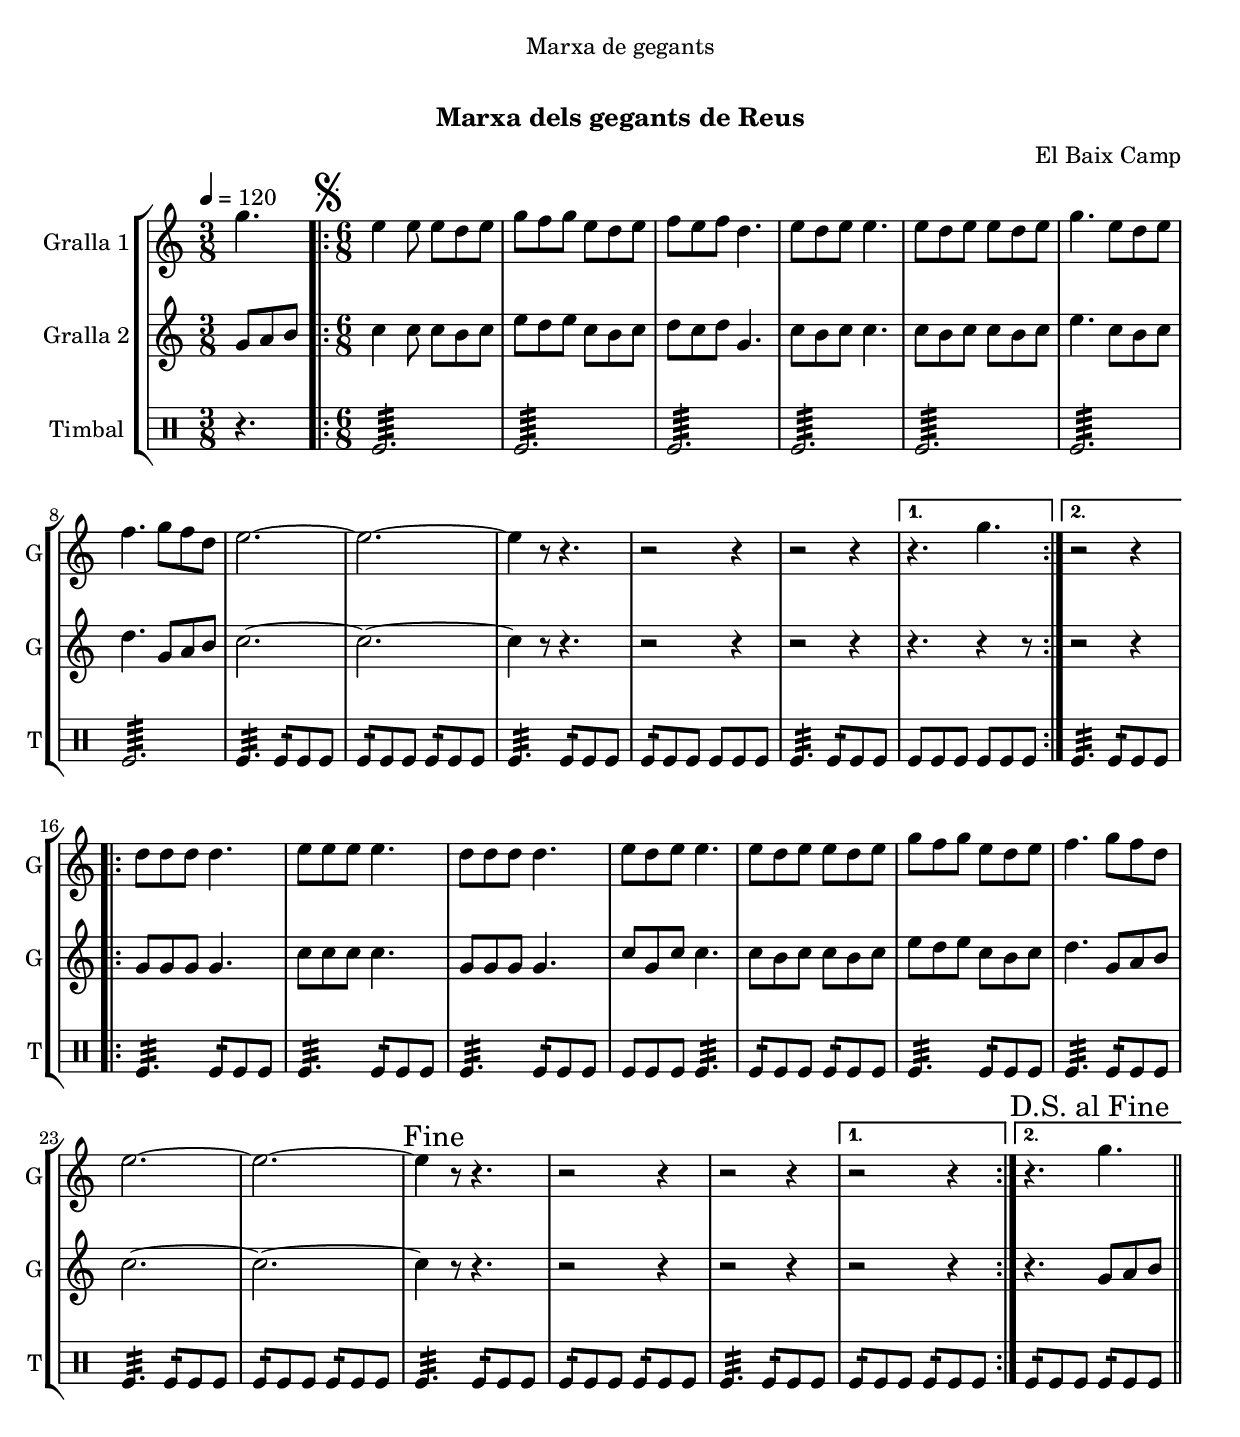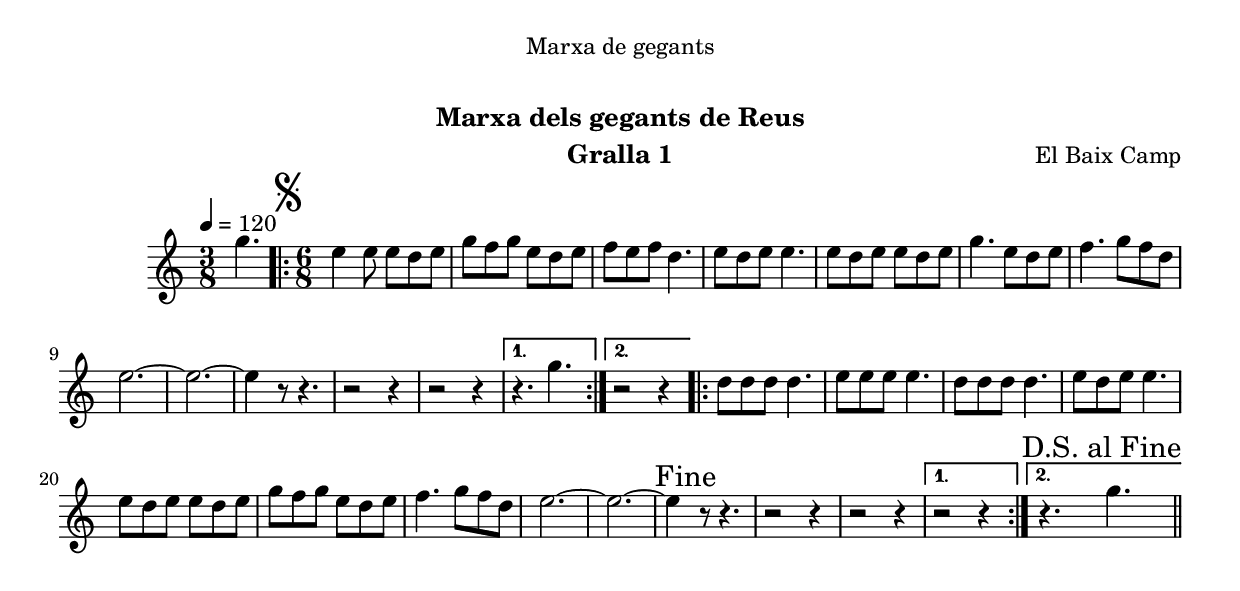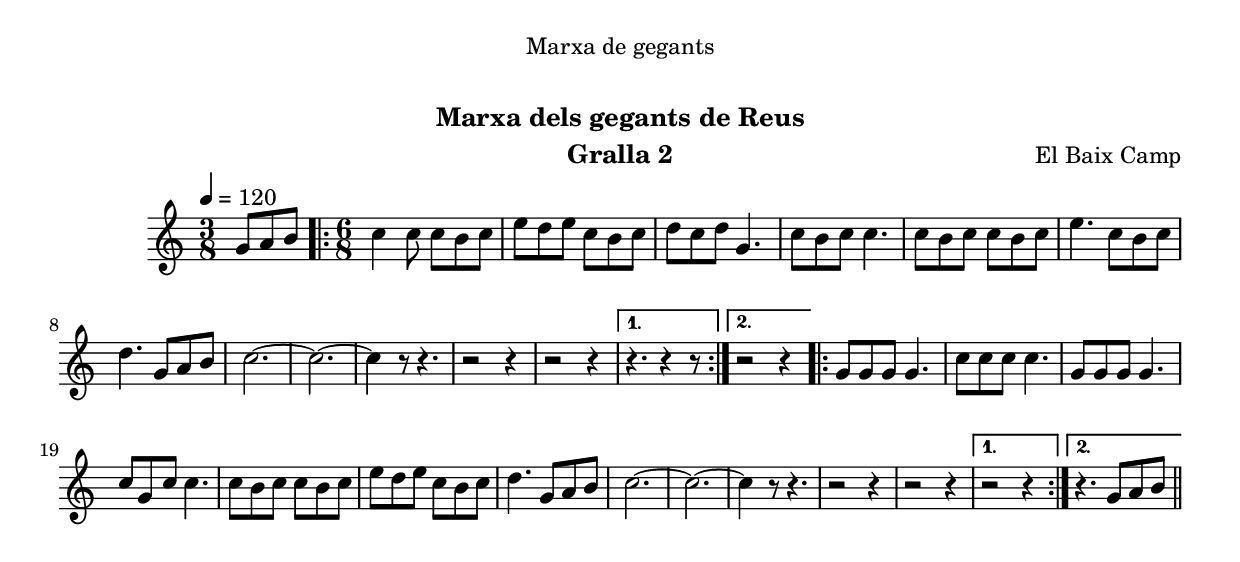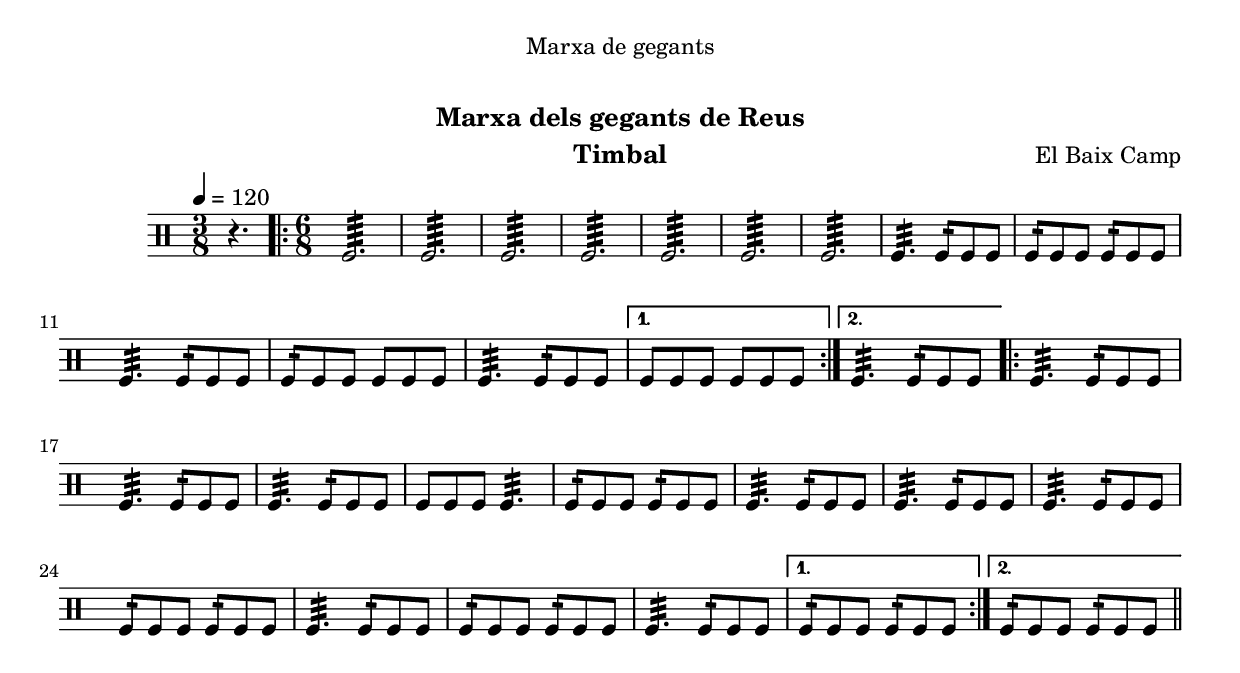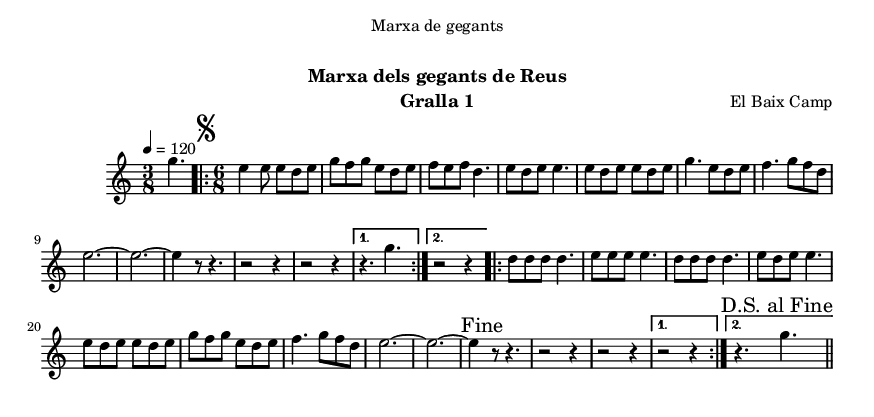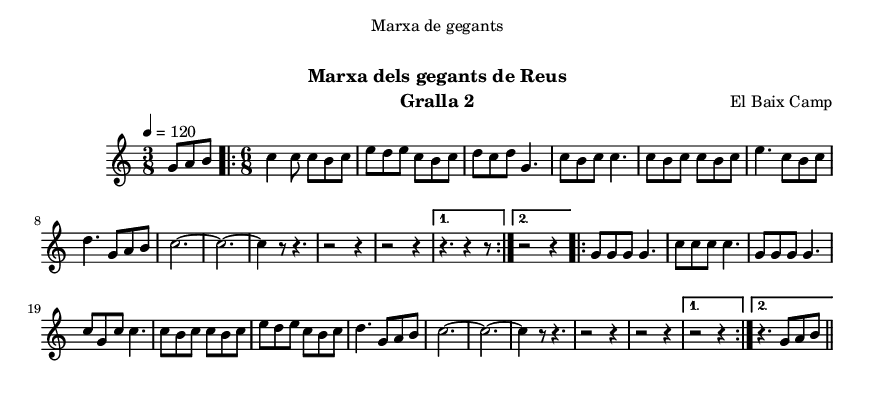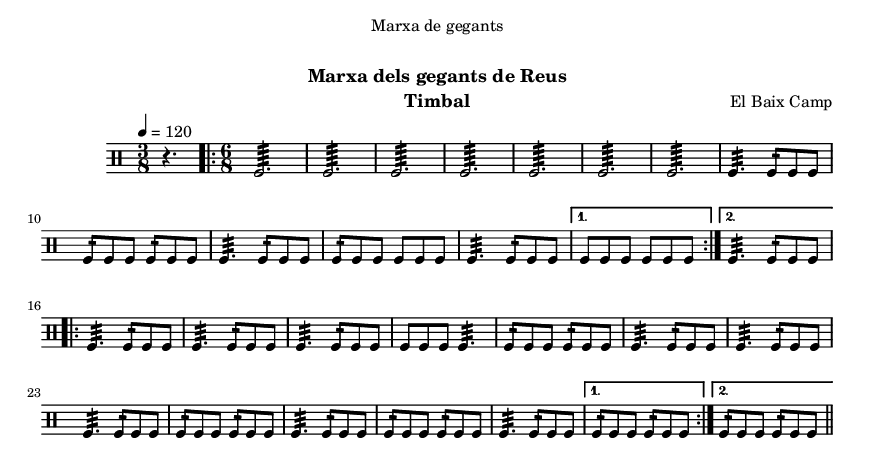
\version "2.16.0"

\header {
  dedication="Marxa de gegants"
  title="                "
  subtitle="Marxa dels gegants de Reus"
  subsubtitle=""
  poet=""
  meter=""
  piece=""
  composer="El Baix Camp"
  arranger=""
  opus=""
  instrument=""
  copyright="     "
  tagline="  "
}

liniaroAa =
\relative g''
{
  \tempo 4=120
  \clef treble
  \key c \major
  \time 3/8
  g4.  |
  \time 6/8   \repeat volta 2 { \mark \markup {\musicglyph #"scripts.segno"} e4 e8 e d e  |
  g8 f g e d e  |
  f8 e f d4.  |
  %05
  e8 d e e4.  |
  e8 d e e d e  |
  g4. e8 d e  |
  f4. g8 f d  |
  e2. ~  |
  %10
  e2. ~  |
  e4 r8 r4.  |
  r2 r4  |
  r2 r4 }
  \alternative { { r4. g }
  %15
  { r2 r4 } }
  \repeat volta 2 { d8 d d d4.  |
  e8 e e e4.  |
  d8 d d d4.  |
  e8 d e e4.  |
  %20
  e8 d e e d e  |
  g8 f g e d e  |
  f4. g8 f d  |
  e2. ~  |
  e2. ~  |
  %25
  \mark "Fine" e4 r8 r4.  |
  r2 r4  |
  r2 r4 }
  \alternative { { r2 r4 }
  { \mark "D.S. al Fine" r4. g } } \bar "||"
}

liniaroAb =
\relative g'
{
  \tempo 4=120
  \clef treble
  \key c \major
  \time 3/8
  g8 a b  |
  \time 6/8   \repeat volta 2 { c4 c8 c b c  |
  e8 d e c b c  |
  d8 c d g,4.  |
  %05
  c8 b c c4.  |
  c8 b c c b c  |
  e4. c8 b c  |
  d4. g,8 a b  |
  c2. ~  |
  %10
  c2. ~  |
  c4 r8 r4.  |
  r2 r4  |
  r2 r4 }
  \alternative { { r4. r4 r8 } % kompletite
  %15
  { r2 r4 } }
  \repeat volta 2 { g8 g g g4.  |
  c8 c c c4.  |
  g8 g g g4.  |
  c8 g c c4.  |
  %20
  c8 b c c b c  |
  e8 d e c b c  |
  d4. g,8 a b  |
  c2. ~  |
  c2. ~  |
  %25
  c4 r8 r4.  |
  r2 r4  |
  r2 r4 }
  \alternative { { r2 r4 }
  { r4. g8 a b } } \bar "||"
}

liniaroAc =
\drummode
{
  \tempo 4=120
  \time 3/8
  r4.  |
  \time 6/8   \repeat volta 2 { tomfl2.:64  |
  tomfl2.:64  |
  tomfl2.:64  |
  %05
  tomfl2.:64  |
  tomfl2.:64  |
  tomfl2.:64  |
  tomfl2.:64  |
  tomfl4.:32 tomfl8:16 tomfl tomfl  |
  %10
  tomfl8:16 tomfl tomfl tomfl:16 tomfl tomfl  |
  tomfl4.:32 tomfl8:16 tomfl tomfl  |
  tomfl8:16 tomfl tomfl tomfl tomfl tomfl  |
  tomfl4.:32 tomfl8:16 tomfl tomfl }
  \alternative { { tomfl8 tomfl tomfl tomfl tomfl tomfl }
  %15
  { tomfl4.:32 tomfl8:16 tomfl tomfl } }
  \repeat volta 2 { tomfl4.:32 tomfl8:16 tomfl tomfl  |
  tomfl4.:32 tomfl8:16 tomfl tomfl  |
  tomfl4.:32 tomfl8:16 tomfl tomfl  |
  tomfl8 tomfl tomfl tomfl4.:32  |
  %20
  tomfl8:16 tomfl tomfl tomfl:16 tomfl tomfl  |
  tomfl4.:32 tomfl8:16 tomfl tomfl  |
  tomfl4.:32 tomfl8:16 tomfl tomfl  |
  tomfl4.:32 tomfl8:16 tomfl tomfl  |
  tomfl8:16 tomfl tomfl tomfl:16 tomfl tomfl  |
  %25
  tomfl4.:32 tomfl8:16 tomfl tomfl  |
  tomfl8:16 tomfl tomfl tomfl:16 tomfl tomfl  |
  tomfl4.:32 tomfl8:16 tomfl tomfl }
  \alternative { { tomfl8:16 tomfl tomfl tomfl:16 tomfl tomfl }
  { tomfl8:16 tomfl tomfl tomfl:16 tomfl tomfl } } \bar "||"
}

\book {

\paper {
  print-page-number = false
}

\bookpart {
  \score {
    \new StaffGroup {
      \override Score.RehearsalMark #'self-alignment-X = #LEFT
      <<
        \new Staff \with {instrumentName = #"Gralla 1" shortInstrumentName = #"G"} \liniaroAa
        \new Staff \with {instrumentName = #"Gralla 2" shortInstrumentName = #"G"} \liniaroAb
        \new DrumStaff \with {instrumentName = #"Timbal" shortInstrumentName = #"T"} \liniaroAc
      >>
    }
    \layout {}
  }\score { \unfoldRepeats
    \new StaffGroup {
      \override Score.RehearsalMark #'self-alignment-X = #LEFT
      <<
        \new Staff \with {instrumentName = #"Gralla 1" shortInstrumentName = #"G"} \liniaroAa
        \new Staff \with {instrumentName = #"Gralla 2" shortInstrumentName = #"G"} \liniaroAb
        \new DrumStaff \with {instrumentName = #"Timbal" shortInstrumentName = #"T"} \liniaroAc
      >>
    }
    \midi {}
  }
}

\bookpart {
  \header {instrument="Gralla 1"}
  \score {
    \new StaffGroup {
      \override Score.RehearsalMark #'self-alignment-X = #LEFT
      <<
        \new Staff \liniaroAa
      >>
    }
    \layout {}
  }\score { \unfoldRepeats
    \new StaffGroup {
      \override Score.RehearsalMark #'self-alignment-X = #LEFT
      <<
        \new Staff \liniaroAa
      >>
    }
    \midi {}
  }
}

\bookpart {
  \header {instrument="Gralla 2"}
  \score {
    \new StaffGroup {
      \override Score.RehearsalMark #'self-alignment-X = #LEFT
      <<
        \new Staff \liniaroAb
      >>
    }
    \layout {}
  }\score { \unfoldRepeats
    \new StaffGroup {
      \override Score.RehearsalMark #'self-alignment-X = #LEFT
      <<
        \new Staff \liniaroAb
      >>
    }
    \midi {}
  }
}

\bookpart {
  \header {instrument="Timbal"}
  \score {
    \new StaffGroup {
      \override Score.RehearsalMark #'self-alignment-X = #LEFT
      <<
        \new DrumStaff \liniaroAc
      >>
    }
    \layout {}
  }\score { \unfoldRepeats
    \new StaffGroup {
      \override Score.RehearsalMark #'self-alignment-X = #LEFT
      <<
        \new DrumStaff \liniaroAc
      >>
    }
    \midi {}
  }
}

}

\book {

\paper {
  print-page-number = false
  #(set-paper-size "a6landscape")
  #(layout-set-staff-size 14)
}

\bookpart {
  \header {instrument="Gralla 1"}
  \score {
    \new StaffGroup {
      \override Score.RehearsalMark #'self-alignment-X = #LEFT
      <<
        \new Staff \liniaroAa
      >>
    }
    \layout {}
  }
}

\bookpart {
  \header {instrument="Gralla 2"}
  \score {
    \new StaffGroup {
      \override Score.RehearsalMark #'self-alignment-X = #LEFT
      <<
        \new Staff \liniaroAb
      >>
    }
    \layout {}
  }
}

\bookpart {
  \header {instrument="Timbal"}
  \score {
    \new StaffGroup {
      \override Score.RehearsalMark #'self-alignment-X = #LEFT
      <<
        \new DrumStaff \liniaroAc
      >>
    }
    \layout {}
  }
}

}

